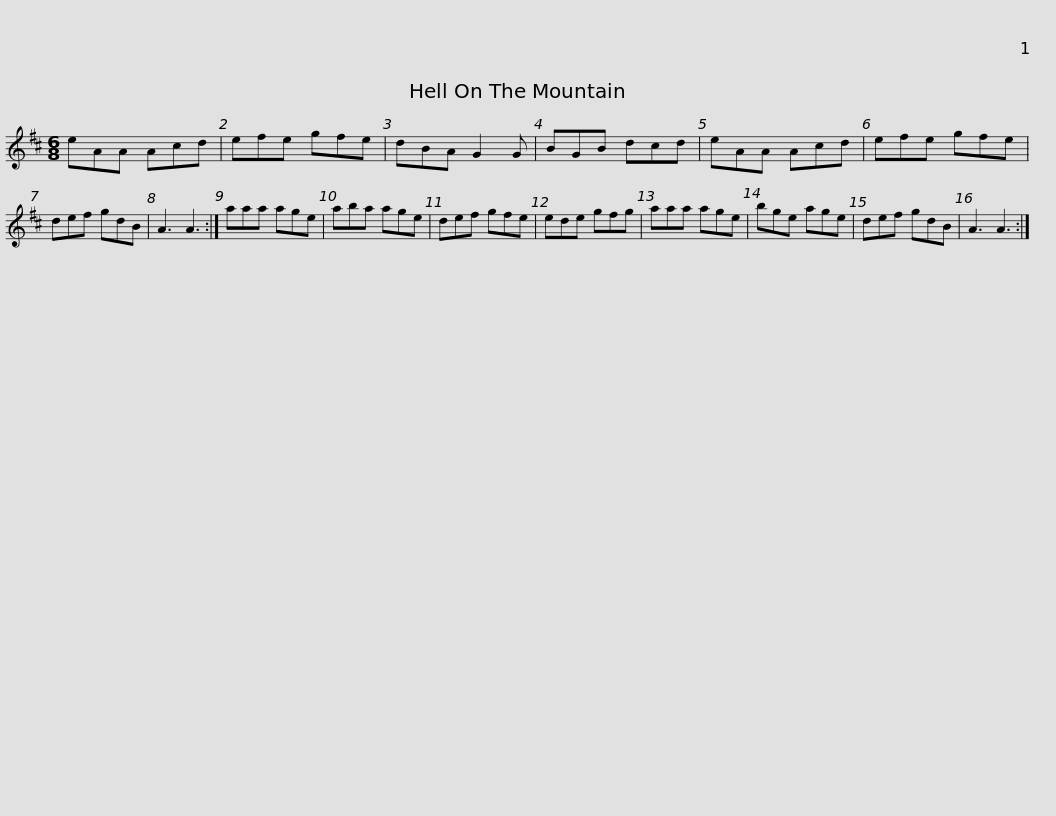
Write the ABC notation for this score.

X:1
L:1/8
M:6/8
I:linebreak $
K:D
V:1 treble
V:1
 eAA Acd | efe gfe | dBA G2 G | BGB dcd | eAA Acd | %5
 efe gfe | def gdB |$ A3 A3 :| aaa age | aba age | %10
 def gfe | ede gfg | aaa age | bge age |$ def gdB | %15
 A3 A3 :| %16
